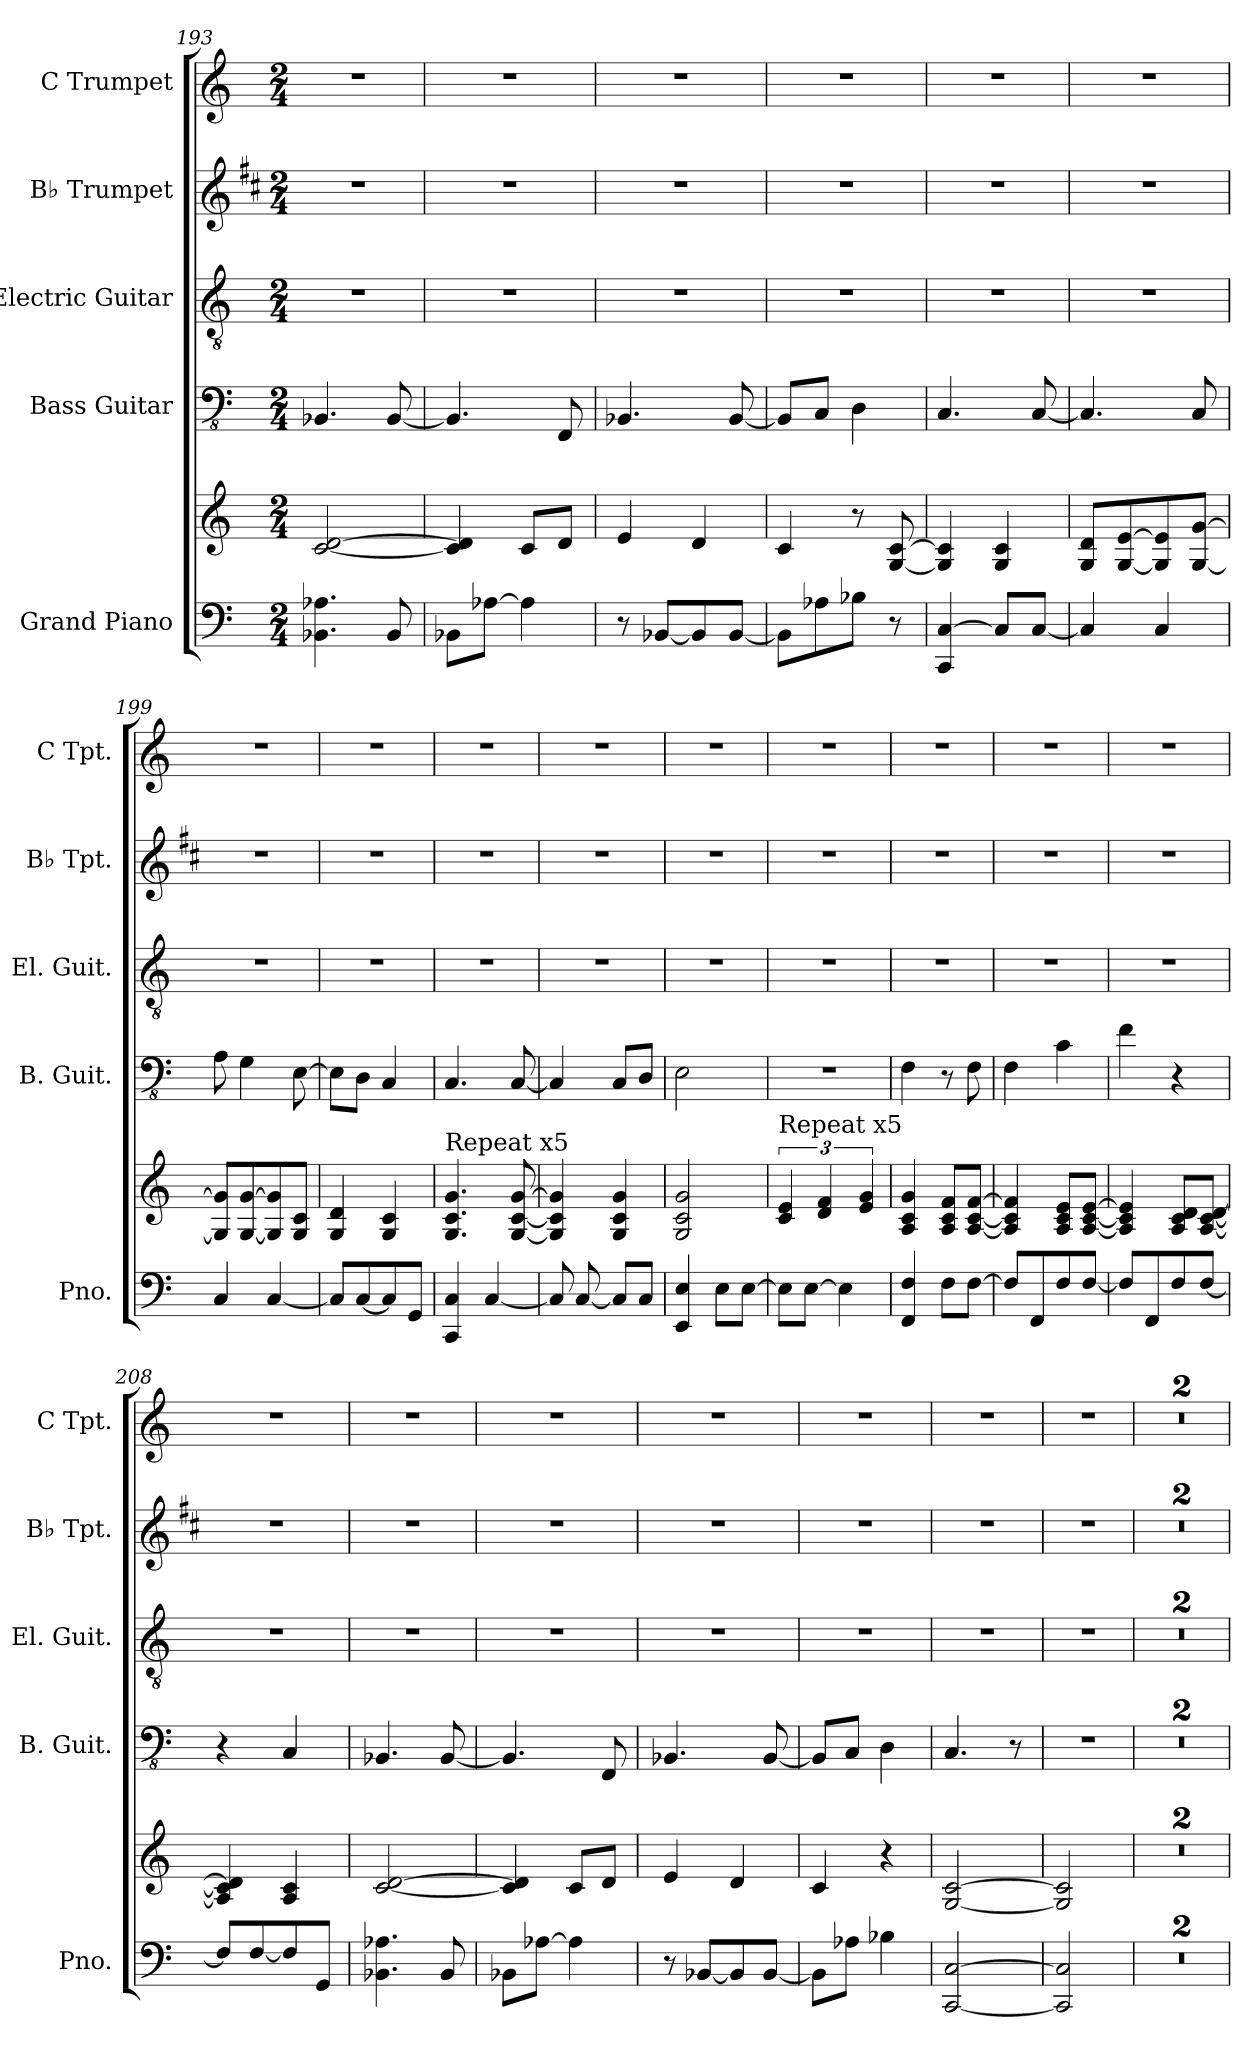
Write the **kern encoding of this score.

**kern	**kern	**kern	**kern	**kern	**kern
*part5	*part5	*part4	*part3	*part2	*part1
*staff6	*staff5	*staff4	*staff3	*staff2	*staff1
*I"Grand Piano	*	*I"Bass Guitar	*I"Electric Guitar	*I"B♭ Trumpet	*I"C Trumpet
*I'Pno.	*	*I'B. Guit.	*I'El. Guit.	*I'B♭ Tpt.	*I'C Tpt.
*clefF4	*clefG2	*clefFv4	*clefGv2	*clefG2	*clefG2
*	*	*	*	*ITrd1c2	*
*k[]	*k[]	*k[]	*k[]	*k[]	*k[]
*M2/4	*M2/4	*M2/4	*M2/4	*M2/4	*M2/4
=193	=193	=193	=193	=193	=193
4.BB-X\ 4.A-X\	[2c/ [2d/	4.BBB-X/	2r	2r	2r
8BB-/	.	[8BBB-/	.	.	.
=194	=194	=194	=194	=194	=194
8BB-X\L	4c/] 4d/]	4.BBB-/]	2r	2r	2r
[8A-X\J	.	.	.	.	.
4A-\]	8c/L	.	.	.	.
.	8d/J	8FFF/	.	.	.
=195	=195	=195	=195	=195	=195
8r	4e/	4.BBB-X/	2r	2r	2r
[8BB-X/L	.	.	.	.	.
8BB-/]	4d/	.	.	.	.
[8BB-/J	.	[8BBB-/	.	.	.
=196	=196	=196	=196	=196	=196
8BB-\L]	4c/	8BBB-/L]	2r	2r	2r
8A-X\	.	8CC/J	.	.	.
8B-X\J	8r	4DD\	.	.	.
8r	[8G/ [8c/	.	.	.	.
!!LO:PB:g=z
=197	=197	=197	=197	=197	=197
4CC/ [4C/	4G/] 4c/]	4.CC/	2r	2r	2r
8C/L]	4G/ 4c/	.	.	.	.
[8C/J	.	[8CC/	.	.	.
=198	=198	=198	=198	=198	=198
4C/]	8G/ 8d/L	4.CC/]	2r	2r	2r
.	[8G/ [8e/	.	.	.	.
4C/	8G/] 8e/]	.	.	.	.
.	[8G/ [8g/J	8CC/	.	.	.
=199	=199	=199	=199	=199	=199
4C/	8G/] 8g/]L	8AA\	2r	2r	2r
.	[8G/ [8g/	4GG\	.	.	.
[4C/	8G/] 8g/]	.	.	.	.
.	8G/ 8c/J	[8EE\	.	.	.
=200	=200	=200	=200	=200	=200
8C/L]	4G/ 4d/	8EE\L]	2r	2r	2r
[8C/	.	8DD\J	.	.	.
8C/]	4G/ 4c/	4CC/	.	.	.
8GG/J	.	.	.	.	.
=201	=201	=201	=201	=201	=201
!	!LO:TX:a:t=Repeat x5	!	!	!	!
4CC/ 4C/	4.G/ 4.c/ 4.g/	4.CC/	2r	2r	2r
[4C/	.	.	.	.	.
.	[8G/ [8c/ [8g/	[8CC/	.	.	.
=202	=202	=202	=202	=202	=202
8C/]	4G/] 4c/] 4g/]	4CC/]	2r	2r	2r
[8C/	.	.	.	.	.
8C/L]	4G/ 4c/ 4g/	8CC/L	.	.	.
8C/J	.	8DD/J	.	.	.
=203	=203	=203	=203	=203	=203
4EE/ 4E/	2G/ 2c/ 2g/	2EE\	2r	2r	2r
8E\L	.	.	.	.	.
[8E\J	.	.	.	.	.
!!LO:LB:g=z
=204	=204	=204	=204	=204	=204
!	!LO:TX:a:t=Repeat x5	!	!	!	!
8E\L]	6c/ 6e/	2r	2r	2r	2r
[8E\J	.	.	.	.	.
.	6d/ 6f/	.	.	.	.
4E\]	.	.	.	.	.
.	6e/ 6g/	.	.	.	.
=205	=205	=205	=205	=205	=205
4FF/ 4F/	4A/ 4c/ 4g/	4FF\	2r	2r	2r
8F\L	8A/ 8c/ 8f/L	8r	.	.	.
[8F\J	[8A/ [8c/ [8f/J	8FF\	.	.	.
=206	=206	=206	=206	=206	=206
8F/L]	4A/] 4c/] 4f/]	4FF\	2r	2r	2r
8FF/	.	.	.	.	.
8F/	8A/ 8c/ 8e/L	4C\	.	.	.
[8F/J	[8A/ [8c/ [8e/J	.	.	.	.
=207	=207	=207	=207	=207	=207
8F/L]	4A/] 4c/] 4e/]	4F\	2r	2r	2r
8FF/	.	.	.	.	.
8F/	8A/ 8c/ 8d/L	4r	.	.	.
[8F/J	[8A/ [8c/ [8d/J	.	.	.	.
=208	=208	=208	=208	=208	=208
8F/L]	4A/] 4c/] 4d/]	4r	2r	2r	2r
[8F/	.	.	.	.	.
8F/]	4A/ 4c/	4CC/	.	.	.
8GG/J	.	.	.	.	.
=209	=209	=209	=209	=209	=209
4.BB-X\ 4.A-X\	[2c/ [2d/	4.BBB-X/	2r	2r	2r
8BB-/	.	[8BBB-/	.	.	.
=210	=210	=210	=210	=210	=210
8BB-X\L	4c/] 4d/]	4.BBB-/]	2r	2r	2r
[8A-X\J	.	.	.	.	.
4A-\]	8c/L	.	.	.	.
.	8d/J	8FFF/	.	.	.
!!LO:PB:g=z
=211	=211	=211	=211	=211	=211
8r	4e/	4.BBB-X/	2r	2r	2r
[8BB-X/L	.	.	.	.	.
8BB-/]	4d/	.	.	.	.
[8BB-/J	.	[8BBB-/	.	.	.
=212	=212	=212	=212	=212	=212
8BB-\L]	4c/	8BBB-/L]	2r	2r	2r
8A-X\J	.	8CC/J	.	.	.
4B-X\	4r	4DD\	.	.	.
=213	=213	=213	=213	=213	=213
[2CC/ [2C/	[2G/ [2c/	4.CC/	2r	2r	2r
.	.	8r	.	.	.
=214	=214	=214	=214	=214	=214
2CC/] 2C/]	2G/] 2c/]	2r	2r	2r	2r
=215	=215	=215	=215	=215	=215
2r	2r	2r	2r	2r	2r
=216	=216	=216	=216	=216	=216
2r	2r	2r	2r	2r	2r
=	=	=	=	=	=
*-	*-	*-	*-	*-	*-
